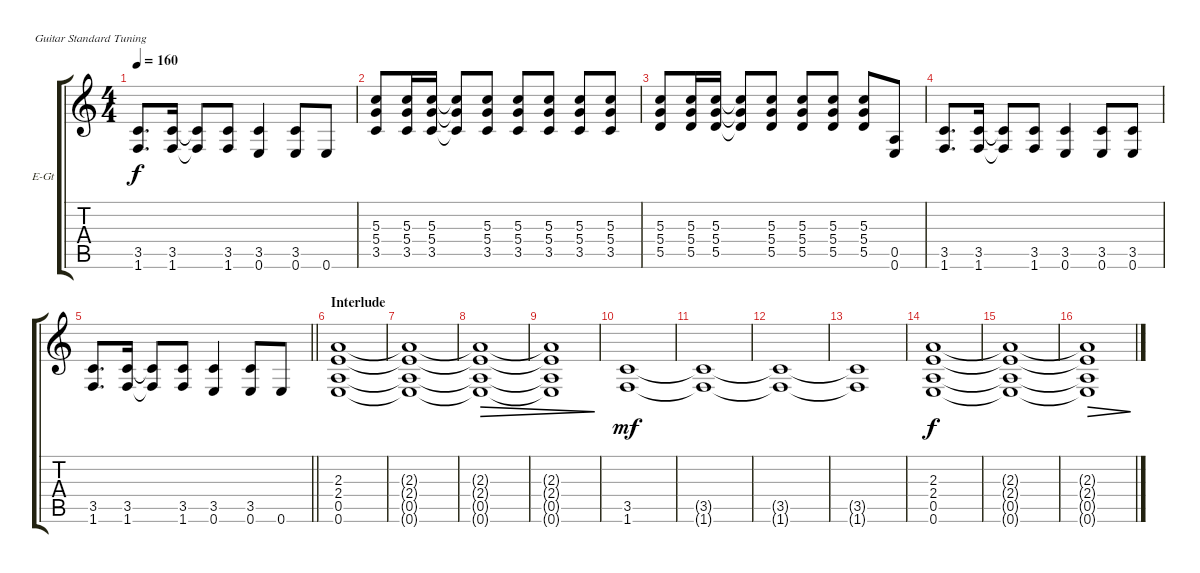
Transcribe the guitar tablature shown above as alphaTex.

\defaultSystemsLayout 4
\bracketExtendMode groupsimilarinstruments
\firstSystemTrackNameOrientation horizontal
\otherSystemsTrackNameOrientation horizontal
\track ("Guitar 2" "E-Gt") {instrument distortionguitar}
\staff {score tabs}
\tuning (E4 B3 G3 D3 A2 E2)
\ts (4 4)
\tempo 160
\clef g2
\ks c
(1.6 3.5).8{d dy f} (1.6 3.5).16 (1.6{t} 3.5{t}).8 (1.6 3.5).8 (0.6 3.5).4 (0.6 3.5).8 0.6.8 |
(3.5 5.4 5.3).8 (3.5 5.4 5.3).16 (3.5 5.4 5.3).16 (3.5{t} 5.4{t} 5.3{t}).8 (3.5 5.4 5.3).8 (3.5 5.4 5.3).8 (3.5 5.4 5.3).8 (3.5 5.4 5.3).8 (3.5 5.4 5.3).8 |
(5.5 5.4 5.3).8 (5.5 5.4 5.3).16 (5.5 5.4 5.3).16 (5.5{t} 5.4{t} 5.3{t}).8 (5.5 5.4 5.3).8 (5.5 5.4 5.3).8 (5.5 5.4 5.3).8 (5.5 5.4 5.3).8 (0.5 0.6).8 |
(1.6 3.5).8{d} (1.6 3.5).16 (1.6{t} 3.5{t}).8 (1.6 3.5).8 (0.6 3.5).4 (0.6 3.5).8 (0.6 3.5).8 |
\barLineRight lightlight
(1.6 3.5).8{d} (1.6 3.5).16 (1.6{t} 3.5{t}).8 (1.6 3.5).8 (0.6 3.5).4 (0.6 3.5).8 0.6.8 |
\section ("" "Interlude")
(2.3 2.4 0.5 0.6).1 |
(0.6{t} 0.5{t} 2.4{t} 2.3{t}).1 |
(0.6{t} 0.5{t} 2.4{t} 2.3{t}).1{dec} |
(0.6{t} 0.5{t} 2.4{t} 2.3{t}).1{dec} |
(3.5 1.6).1{dy mf} |
(1.6{t} 3.5{t}).1 |
(1.6{t} 3.5{t}).1 |
(1.6{t} 3.5{t}).1 |
(2.3 2.4 0.5 0.6).1{dy f} |
(0.6{t} 0.5{t} 2.4{t} 2.3{t}).1 |
(0.6{t} 0.5{t} 2.4{t} 2.3{t}).1{dec}
